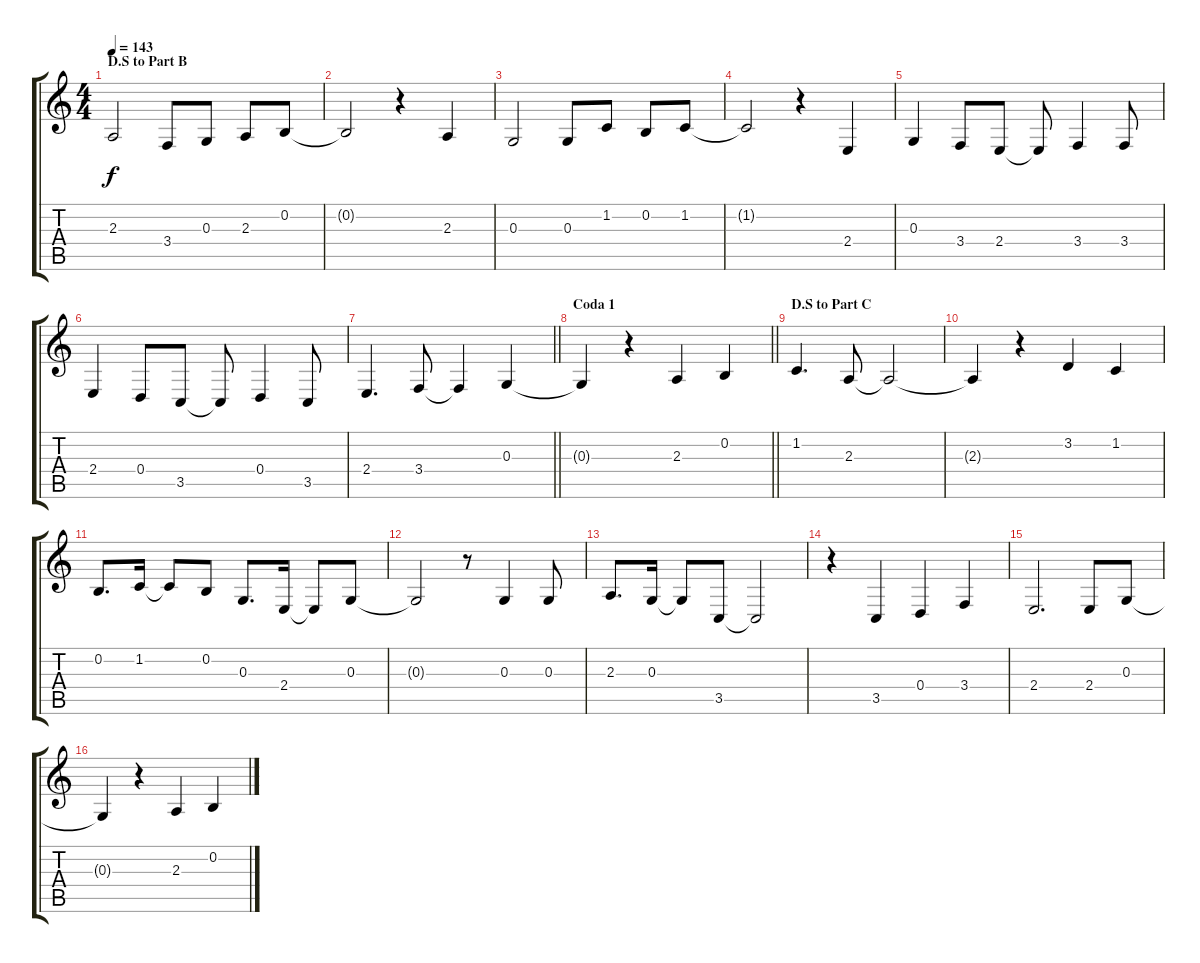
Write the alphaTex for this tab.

\track "" {instrument koto}
\staff {score tabs}
\tuning (E4 B3 G3 D3 A2 E2) {hide}
\ts (4 4)
\section ("" "D.S to Part B")
\tempo 143
\clef g2
\ks c
2.3.2{dy f} 3.4.8 0.3.8 2.3.8 0.2.8 |
0.2{t}.2 r.4 2.3.4 |
0.3.2 0.3.8 1.2.8 0.2.8 1.2.8 |
1.2{t}.2 r.4 2.4.4 |
0.3.4 3.4.8 2.4.8 2.4{t}.8 3.4.4 3.4.8 |
2.4.4 0.4.8 3.5.8 3.5{t}.8 0.4.4 3.5.8 |
\barLineRight lightlight
2.4.4{d} 3.4.8 3.4{t}.4 0.3.4 |
\section ("" "Coda 1")
\barLineRight lightlight
0.3{t}.4 r.4 2.3.4 0.2.4 |
\section ("" "D.S to Part C")
1.2.4{d} 2.3.8 2.3{t}.2 |
2.3{t}.4 r.4 3.2.4 1.2.4 |
0.2.8{d} 1.2.16 1.2{t}.8 0.2.8 0.3.8{d} 2.4.16 2.4{t}.8 0.3.8 |
0.3{t}.2 r.8 0.3.4 0.3.8 |
2.3.8{d} 0.3.16 0.3{t}.8 3.5.8 3.5{t}.2 |
r.4 3.5.4 0.4.4 3.4.4 |
2.4.2{d} 2.4.8 0.3.8 |
0.3{t}.4 r.4 2.3.4 0.2.4
